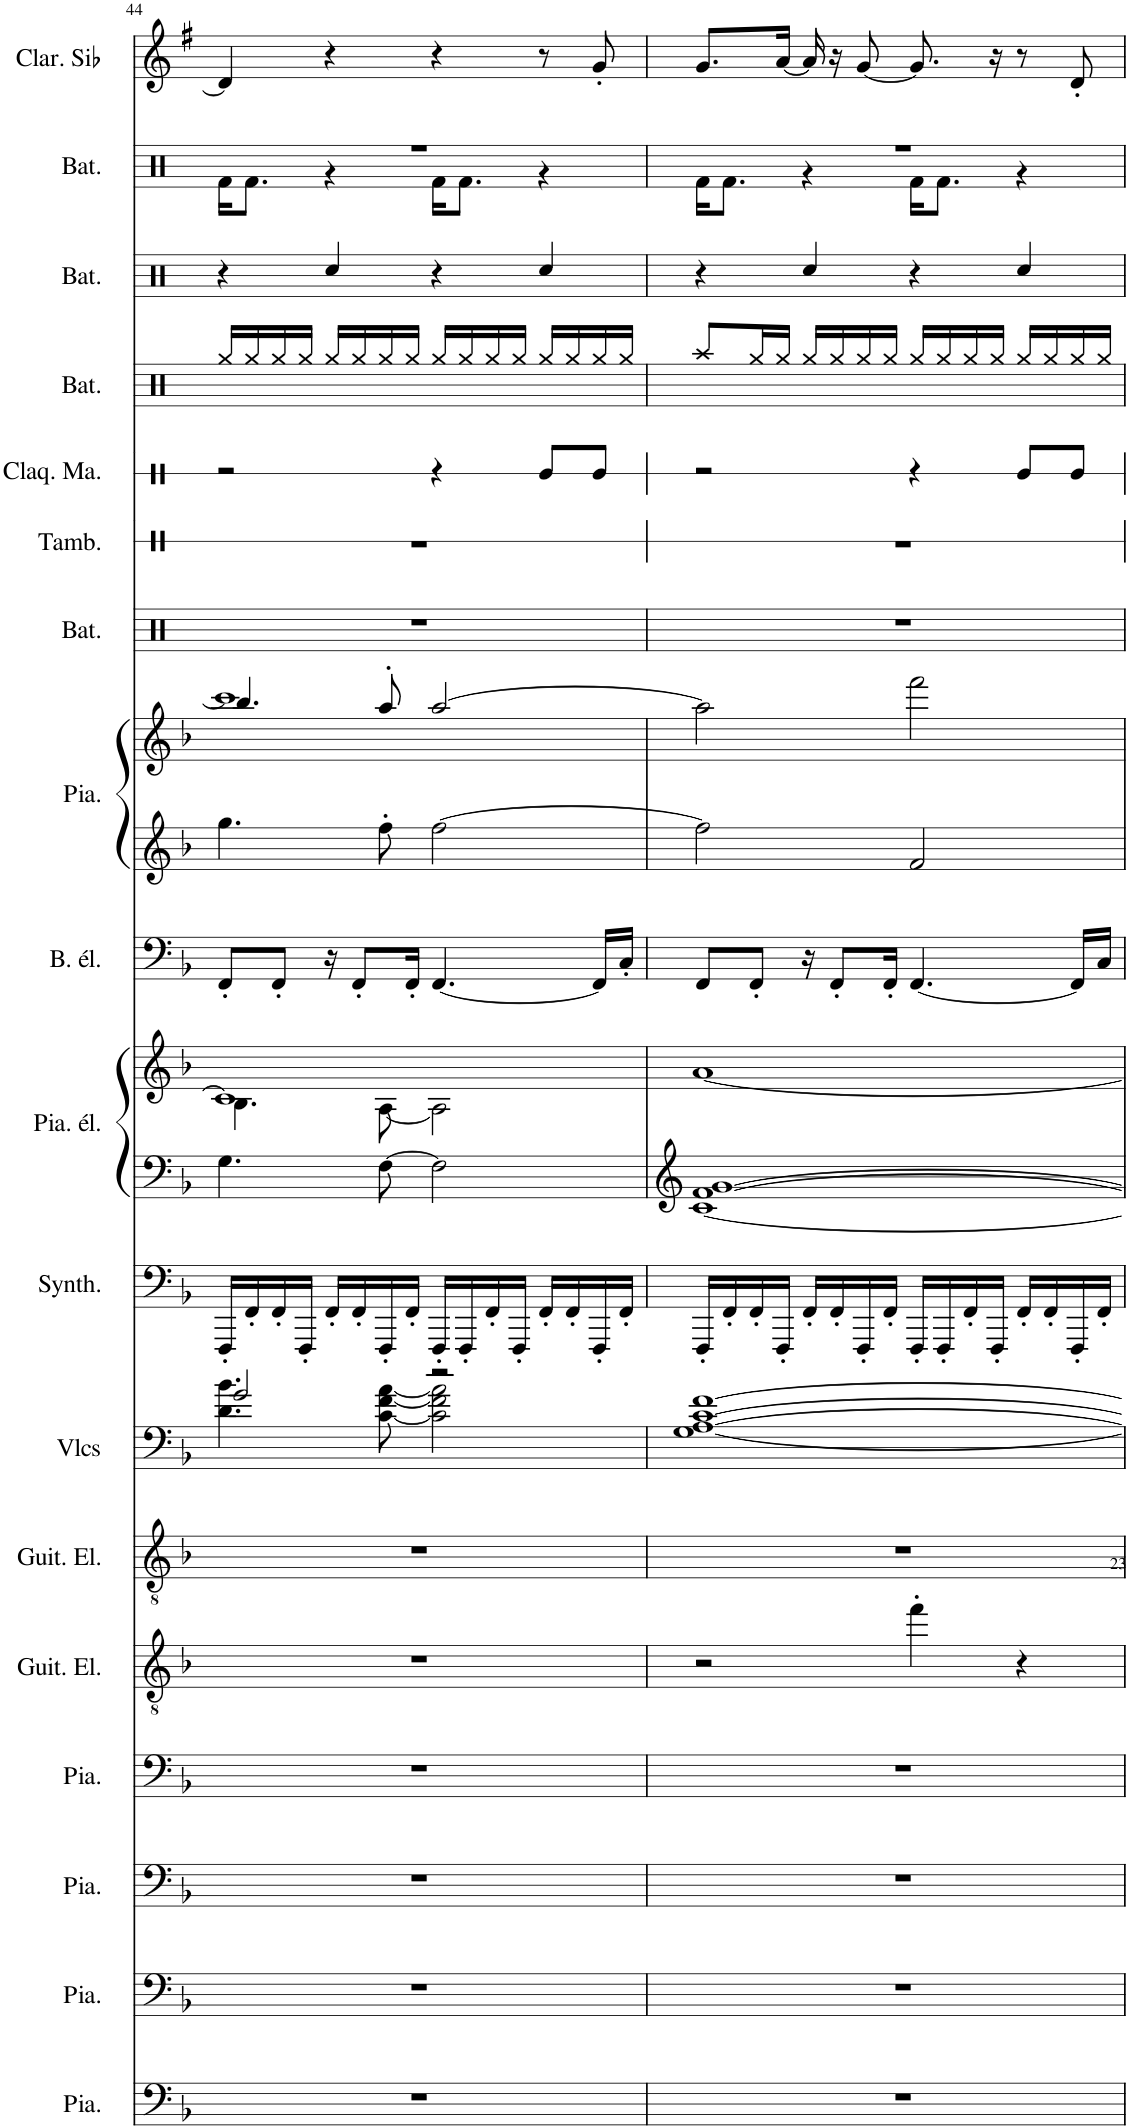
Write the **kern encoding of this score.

**kern	**kern	**kern	**kern	**kern	**kern	**kern	**kern	**kern	**kern	**kern	**kern	**kern	**kern	**kern	**kern	**kern	**kern	**kern	**kern
*part18	*part17	*part16	*part15	*part14	*part13	*part12	*part11	*part10	*part10	*part9	*part8	*part8	*part7	*part6	*part5	*part4	*part3	*part2	*part1
*staff20	*staff19	*staff18	*staff17	*staff16	*staff15	*staff14	*staff13	*staff12	*staff11	*staff10	*staff9	*staff8	*staff7	*staff6	*staff5	*staff4	*staff3	*staff2	*staff1
*I"Piano	*I"Piano	*I"Piano	*I"Piano	*I"Guitare électrique, Overdriven Guitar	*I"Guitare électrique, Overdriven Guitar	*I"Violoncelles, String Ensemble 1	*I"Synthétiseur d'effets, Lead 8 (bass + lead)	*I"Piano électrique, Electric Piano 2	*	*I"Basse électrique, Electric Bass (finger)	*I"Piano, Acoustic Grand Piano	*	*I"Batterie	*I"Tambourin	*I"Claquement de mains	*I"Batterie	*I"Batterie	*I"Batterie, Drums	*I"Clarinette en Sib
*I'Pia.	*I'Pia.	*I'Pia.	*I'Pia.	*I'Guit. El.	*I'Guit. El.	*I'Vlcs	*I'Synth.	*I'Pia. él.	*	*I'B. él.	*I'Pia.	*	*I'Bat.	*I'Tamb.	*I'Claq. Ma.	*I'Bat.	*I'Bat.	*I'Bat.	*I'Clar. Sib
!!LO:PB:g=z
*clefF4	*clefF4	*clefF4	*clefF4	*clefGv2	*clefGv2	*clefF4	*clefF4	*clefF4	*clefG2	*clefF4	*clefG2	*clefG2	*clefX	*clefX	*clefX	*clefX	*clefX	*clefX	*clefG2
*	*	*	*	*	*	*	*	*	*	*Trd7c12	*	*	*	*	*	*	*	*	*Trd1c2
*k[b-]	*k[b-]	*k[b-]	*k[b-]	*k[b-]	*k[b-]	*k[b-]	*k[b-]	*k[b-]	*k[b-]	*k[b-]	*k[b-]	*k[b-]	*k[]	*k[]	*k[]	*k[]	*k[]	*k[]	*k[f#]
*M4/4	*M4/4	*M4/4	*M4/4	*M4/4	*M4/4	*M4/4	*M4/4	*M4/4	*M4/4	*M4/4	*M4/4	*M4/4	*M4/4	*M4/4	*M4/4	*M4/4	*M4/4	*M4/4	*M4/4
=44	=44	=44	=44	=44	=44	=44	=44	=44	=44	=44	=44	=44	=44	=44	=44	=44	=44	=44	=44
*	*	*	*	*	*	*^	*	*	*^	*	*	*^	*	*	*	*	*	*^	*
1r	1r	1r	1r	1r	1r	2g/	4.d\ 4.b-\	16FFF'/LL	4.G\	1c]	4.B-\	8FF'/L	4.gg\	4.bb-/	1ccc]	1r	1r	2r	16Rgg/LL	4r	1r	16Rf\KL	4d/]
.	.	.	.	.	.	.	.	16FF'/	.	.	.	.	.	.	.	.	.	.	16Rgg/	.	.	8.Rf\J	.
.	.	.	.	.	.	.	.	16FF'/	.	.	.	8FF'/J	.	.	.	.	.	.	16Rgg/	.	.	.	.
.	.	.	.	.	.	.	.	16FFF'/JJ	.	.	.	.	.	.	.	.	.	.	16Rgg/JJ	.	.	.	.
.	.	.	.	.	.	.	.	16FF'/LL	.	.	.	16r	.	.	.	.	.	.	16Rgg/LL	4Rcc/	.	4r	4r
.	.	.	.	.	.	.	.	16FF'/	.	.	.	8FF'/L	.	.	.	.	.	.	16Rgg/	.	.	.	.
.	.	.	.	.	.	.	[8c\ [8f\ [8a\	16FFF'/	[8F\	.	[8A\	.	8ff'\	8aa'/	.	.	.	.	16Rgg/	.	.	.	.
.	.	.	.	.	.	.	.	16FF'/JJ	.	.	.	16FF'/Jk	.	.	.	.	.	.	16Rgg/JJ	.	.	.	.
.	.	.	.	.	.	2r	2c\] 2f\] 2a\]	16FFF'/LL	2F\]	.	2A\]	[4.FF/	[2ff\	[2aa/	.	.	.	4r	16Rgg/LL	4r	.	16Rf\KL	4r
.	.	.	.	.	.	.	.	16FFF'/	.	.	.	.	.	.	.	.	.	.	16Rgg/	.	.	8.Rf\J	.
.	.	.	.	.	.	.	.	16FF'/	.	.	.	.	.	.	.	.	.	.	16Rgg/	.	.	.	.
.	.	.	.	.	.	.	.	16FFF'/JJ	.	.	.	.	.	.	.	.	.	.	16Rgg/JJ	.	.	.	.
.	.	.	.	.	.	.	.	16FF'/LL	.	.	.	.	.	.	.	.	.	8Re/L	16Rgg/LL	4Rcc/	.	4r	8r
.	.	.	.	.	.	.	.	16FF'/	.	.	.	.	.	.	.	.	.	.	16Rgg/	.	.	.	.
.	.	.	.	.	.	.	.	16FFF'/	.	.	.	16FF/LL]	.	.	.	.	.	8Re/J	16Rgg/	.	.	.	8g'/
.	.	.	.	.	.	.	.	16FF'/JJ	.	.	.	16C'/JJ	.	.	.	.	.	.	16Rgg/JJ	.	.	.	.
*	*	*	*	*	*	*v	*v	*	*	*v	*v	*	*	*v	*v	*	*	*	*	*	*	*	*
=45	=45	=45	=45	=45	=45	=45	=45	=45	=45	=45	=45	=45	=45	=45	=45	=45	=45	=45	=45	=45
*	*	*	*	*	*	*	*	*^	*	*	*	*	*	*	*	*	*	*	*	*
1r	1r	1r	1r	2r	1r	[1G [1A [1c [1f	16FFF'/LL	[1f [1g	[1c	[1a	8FF/L	2ff\]	2aa\]	1r	1r	2r	8Raa/L	4r	1r	16Rf\KL	8.g/L
.	.	.	.	.	.	.	16FF'/	.	.	.	.	.	.	.	.	.	.	.	.	8.Rf\J	.
.	.	.	.	.	.	.	16FF'/	.	.	.	8FF'/J	.	.	.	.	.	16Rgg/L	.	.	.	.
.	.	.	.	.	.	.	16FFF'/JJ	.	.	.	.	.	.	.	.	.	16Rgg/JJ	.	.	.	[16a/Jk
.	.	.	.	.	.	.	16FF'/LL	.	.	.	16r	.	.	.	.	.	16Rgg/LL	4Rcc/	.	4r	16a/]
.	.	.	.	.	.	.	16FF'/	.	.	.	8FF'/L	.	.	.	.	.	16Rgg/	.	.	.	16r
.	.	.	.	.	.	.	16FFF'/	.	.	.	.	.	.	.	.	.	16Rgg/	.	.	.	[8g/
.	.	.	.	.	.	.	16FF'/JJ	.	.	.	16FF'/Jk	.	.	.	.	.	16Rgg/JJ	.	.	.	.
.	.	.	.	4ff'\	.	.	16FFF'/LL	.	.	.	[4.FF/	2f/	2fff\	.	.	4r	16Rgg/LL	4r	.	16Rf\KL	8.g/]
.	.	.	.	.	.	.	16FFF'/	.	.	.	.	.	.	.	.	.	16Rgg/	.	.	8.Rf\J	.
.	.	.	.	.	.	.	16FF'/	.	.	.	.	.	.	.	.	.	16Rgg/	.	.	.	.
.	.	.	.	.	.	.	16FFF'/JJ	.	.	.	.	.	.	.	.	.	16Rgg/JJ	.	.	.	16r
.	.	.	.	4r	.	.	16FF'/LL	.	.	.	.	.	.	.	.	8Re/L	16Rgg/LL	4Rcc/	.	4r	8r
.	.	.	.	.	.	.	16FF'/	.	.	.	.	.	.	.	.	.	16Rgg/	.	.	.	.
.	.	.	.	.	.	.	16FFF'/	.	.	.	16FF/LL]	.	.	.	.	8Re/J	16Rgg/	.	.	.	8d'/
.	.	.	.	.	.	.	16FF'/JJ	.	.	.	16C/JJ	.	.	.	.	.	16Rgg/JJ	.	.	.	.
*	*	*	*	*	*	*	*	*v	*v	*	*	*	*	*	*	*	*	*	*v	*v	*
=	=	=	=	=	=	=	=	=	=	=	=	=	=	=	=	=	=	=	=
*-	*-	*-	*-	*-	*-	*-	*-	*-	*-	*-	*-	*-	*-	*-	*-	*-	*-	*-	*-
